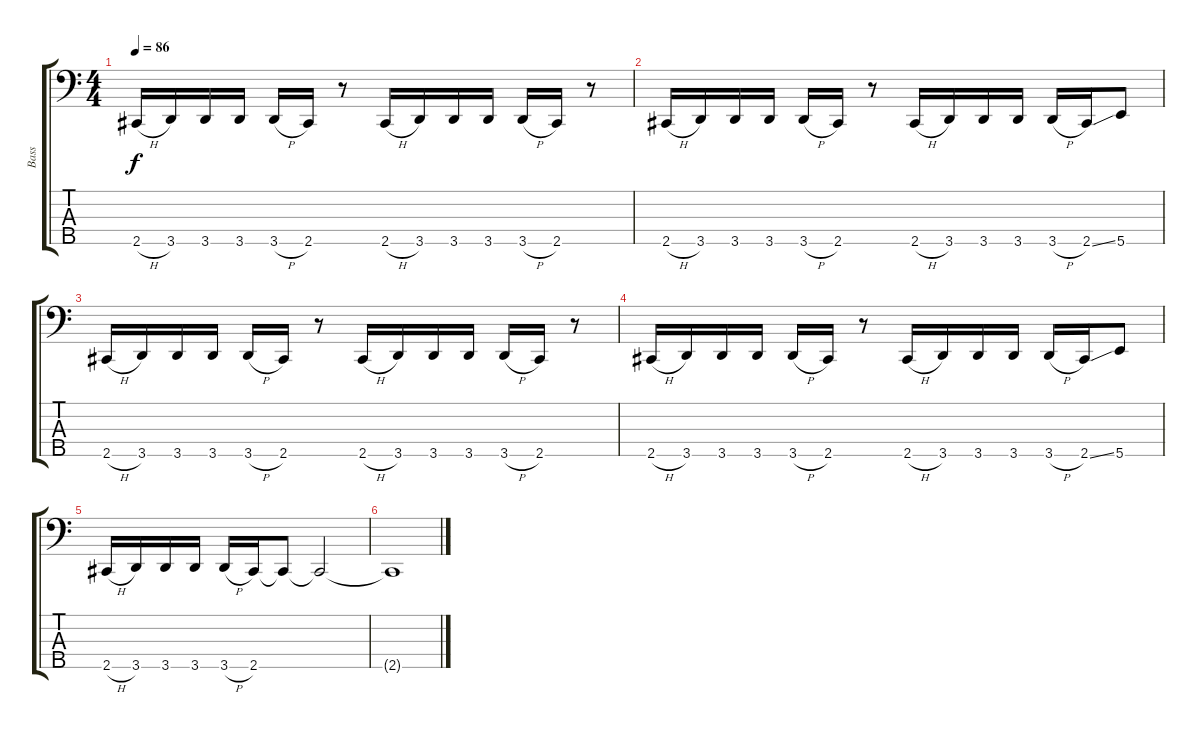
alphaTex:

\track ("Bass" "Bass") {instrument electricbassfinger}
\staff {score tabs}
\tuning (G2 D2 A1 E1 B0) {hide}
\ts (4 4)
\tempo 86
\clef f4
\ks c
2.5{h}.16{dy f} 3.5.16 3.5.16 3.5.16 3.5{h}.16 2.5.16 r.8 2.5{h}.16 3.5.16 3.5.16 3.5.16 3.5{h}.16 2.5.16 r.8 |
2.5{h}.16 3.5.16 3.5.16 3.5.16 3.5{h}.16 2.5.16 r.8 2.5{h}.16 3.5.16 3.5.16 3.5.16 3.5{h}.16 2.5{ss}.16 5.5.8 |
2.5{h}.16 3.5.16 3.5.16 3.5.16 3.5{h}.16 2.5.16 r.8 2.5{h}.16 3.5.16 3.5.16 3.5.16 3.5{h}.16 2.5.16 r.8 |
2.5{h}.16 3.5.16 3.5.16 3.5.16 3.5{h}.16 2.5.16 r.8 2.5{h}.16 3.5.16 3.5.16 3.5.16 3.5{h}.16 2.5{ss}.16 5.5.8 |
2.5{h}.16 3.5.16 3.5.16 3.5.16 3.5{h}.16 2.5.16 2.5{t}.8 2.5{t}.2 |
2.5{t}.1
